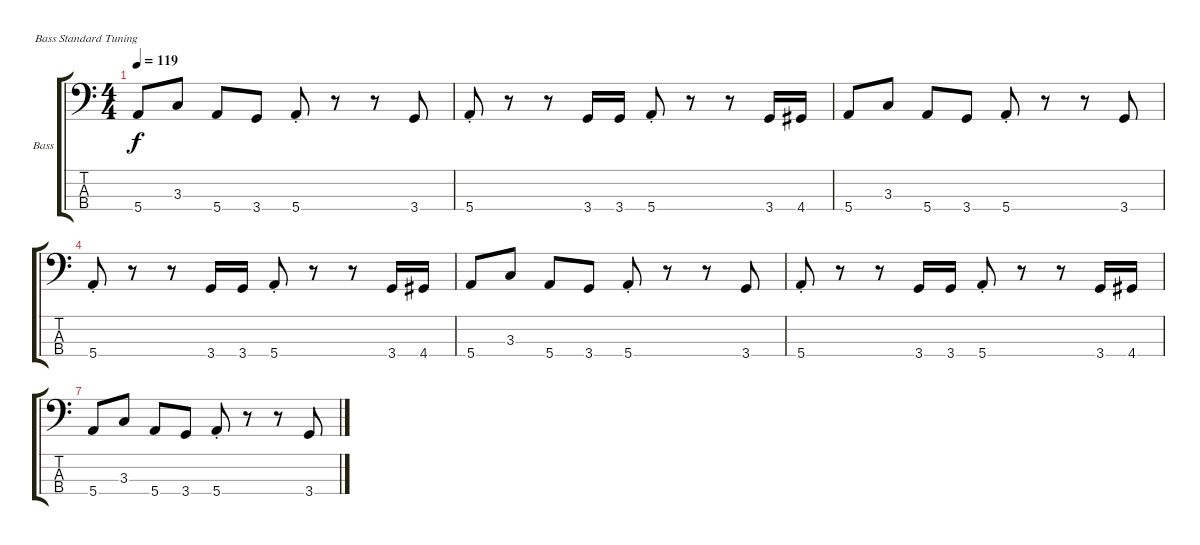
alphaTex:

\defaultSystemsLayout 4
\bracketExtendMode groupsimilarinstruments
\useSystemSignSeparator
\multiBarRest
\multiTrackTrackNamePolicy allsystems
\firstSystemTrackNameMode fullname
\firstSystemTrackNameOrientation horizontal
\otherSystemsTrackNameOrientation horizontal
\defaultBarNumberDisplay FirstOfSystem
\track ("Bass" "Bs.") {multiBarRest instrument electricbassfinger}
\staff {score tabs}
\tuning (G2 D2 A1 E1)
\ts (4 4)
\tempo 119
\clef f4
\ks aminor
5.4.8{dy f} 3.3.8 5.4.8 3.4.8 5.4{st}.8 r.8 r.8 3.4.8 |
5.4{st}.8 r.8 r.8 3.4.16 3.4.16 5.4{st}.8 r.8 r.8 3.4.16 4.4.16 |
5.4.8 3.3.8 5.4.8 3.4.8 5.4{st}.8 r.8 r.8 3.4.8 |
5.4{st}.8 r.8 r.8 3.4.16 3.4.16 5.4{st}.8 r.8 r.8 3.4.16 4.4.16 |
5.4.8 3.3.8 5.4.8 3.4.8 5.4{st}.8 r.8 r.8 3.4.8 |
5.4{st}.8 r.8 r.8 3.4.16 3.4.16 5.4{st}.8 r.8 r.8 3.4.16 4.4.16 |
5.4.8 3.3.8 5.4.8 3.4.8 5.4{st}.8 r.8 r.8 3.4.8
